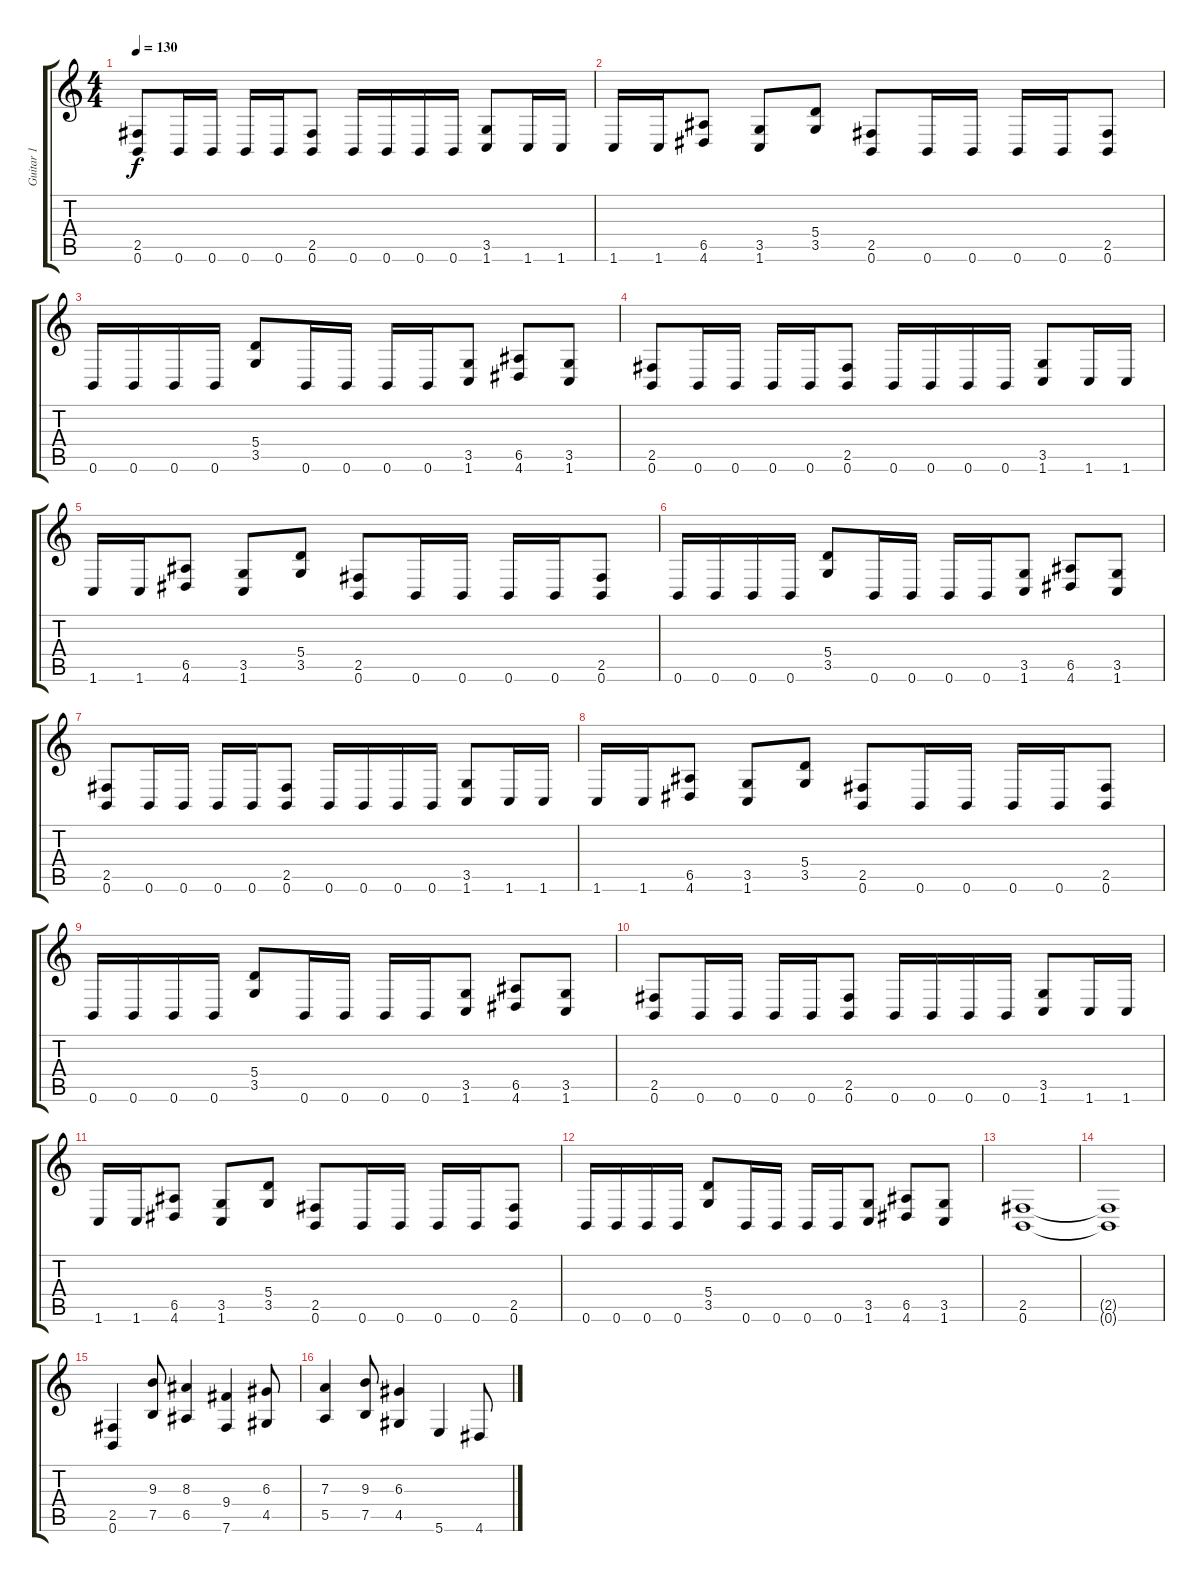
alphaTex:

\track ("Guitar 1" "Guitar 1") {instrument distortionguitar}
\staff {score tabs}
\tuning (B3 Gb3 D3 A2 E2 B1) {hide}
\ts (4 4)
\tempo 130
\clef g2
\ks c
(2.5 0.6).8{dy f} 0.6.16 0.6.16 0.6.16 0.6.16 (2.5 0.6).8 0.6.16 0.6.16 0.6.16 0.6.16 (3.5 1.6).8 1.6.16 1.6.16 |
1.6.16 1.6.16 (6.5 4.6).8 (3.5 1.6).8 (5.4 3.5).8 (2.5 0.6).8 0.6.16 0.6.16 0.6.16 0.6.16 (2.5 0.6).8 |
0.6.16 0.6.16 0.6.16 0.6.16 (5.4 3.5).8 0.6.16 0.6.16 0.6.16 0.6.16 (3.5 1.6).8 (6.5 4.6).8 (3.5 1.6).8 |
(2.5 0.6).8 0.6.16 0.6.16 0.6.16 0.6.16 (2.5 0.6).8 0.6.16 0.6.16 0.6.16 0.6.16 (3.5 1.6).8 1.6.16 1.6.16 |
1.6.16 1.6.16 (6.5 4.6).8 (3.5 1.6).8 (5.4 3.5).8 (2.5 0.6).8 0.6.16 0.6.16 0.6.16 0.6.16 (2.5 0.6).8 |
0.6.16 0.6.16 0.6.16 0.6.16 (5.4 3.5).8 0.6.16 0.6.16 0.6.16 0.6.16 (3.5 1.6).8 (6.5 4.6).8 (3.5 1.6).8 |
(2.5 0.6).8 0.6.16 0.6.16 0.6.16 0.6.16 (2.5 0.6).8 0.6.16 0.6.16 0.6.16 0.6.16 (3.5 1.6).8 1.6.16 1.6.16 |
1.6.16 1.6.16 (6.5 4.6).8 (3.5 1.6).8 (5.4 3.5).8 (2.5 0.6).8 0.6.16 0.6.16 0.6.16 0.6.16 (2.5 0.6).8 |
0.6.16 0.6.16 0.6.16 0.6.16 (5.4 3.5).8 0.6.16 0.6.16 0.6.16 0.6.16 (3.5 1.6).8 (6.5 4.6).8 (3.5 1.6).8 |
(2.5 0.6).8 0.6.16 0.6.16 0.6.16 0.6.16 (2.5 0.6).8 0.6.16 0.6.16 0.6.16 0.6.16 (3.5 1.6).8 1.6.16 1.6.16 |
1.6.16 1.6.16 (6.5 4.6).8 (3.5 1.6).8 (5.4 3.5).8 (2.5 0.6).8 0.6.16 0.6.16 0.6.16 0.6.16 (2.5 0.6).8 |
0.6.16 0.6.16 0.6.16 0.6.16 (5.4 3.5).8 0.6.16 0.6.16 0.6.16 0.6.16 (3.5 1.6).8 (6.5 4.6).8 (3.5 1.6).8 |
(2.5 0.6).1 |
(2.5{t} 0.6{t}).1 |
(2.5 0.6).4 (9.3 7.5).8 (8.3 6.5).4 (9.4 7.6).4 (6.3 4.5).8 |
(7.3 5.5).4 (9.3 7.5).8 (6.3 4.5).4 5.6.4 4.6.8
